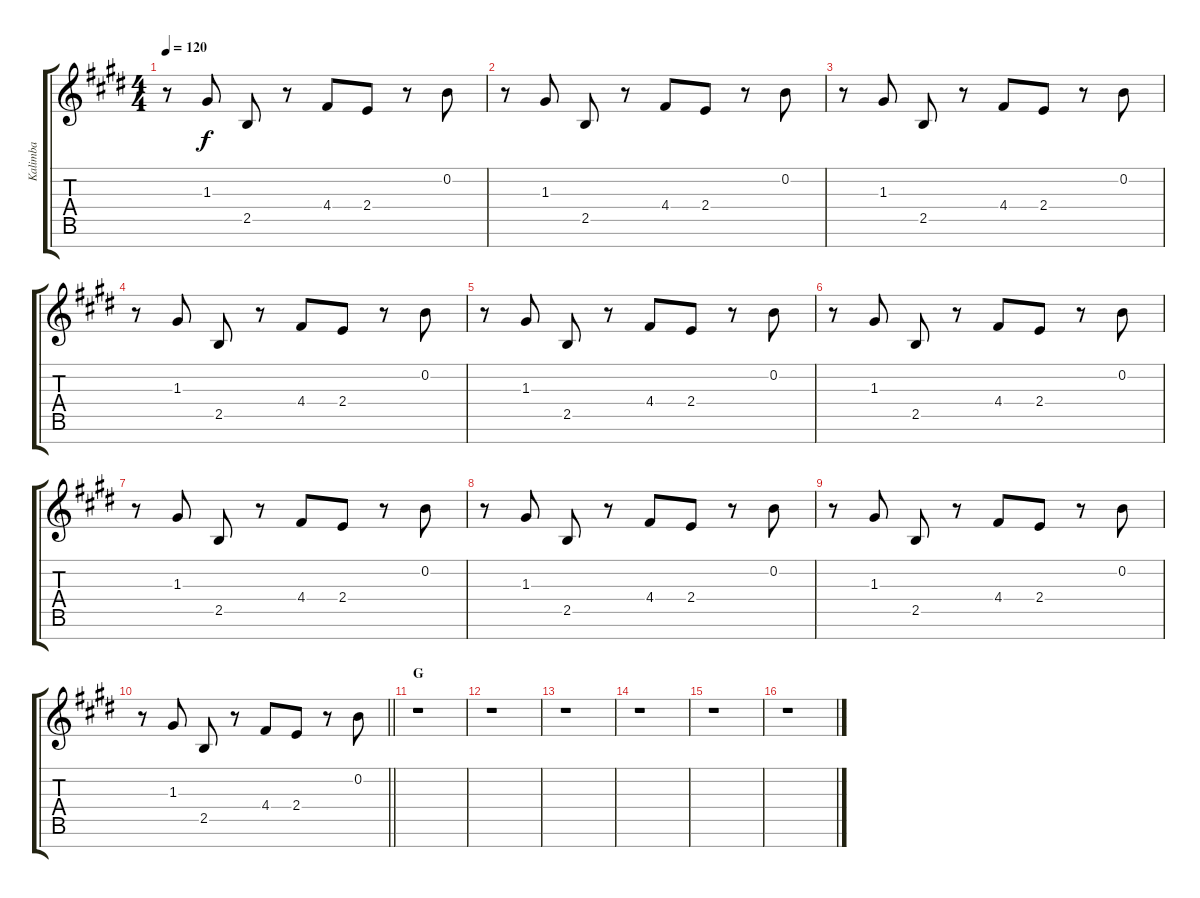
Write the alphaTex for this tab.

\track ("Kalimba" "Kalimba") {instrument kalimba}
\staff {score tabs}
\tuning (E5 B4 G4 D4 A3 E3 B2) {hide}
\ts (4 4)
\tempo 120
\clef g2
\ks e
r.8{dy f} 1.3.8 2.5.8 r.8 4.4.8 2.4.8 r.8 0.2.8 |
r.8 1.3.8 2.5.8 r.8 4.4.8 2.4.8 r.8 0.2.8 |
r.8 1.3.8 2.5.8 r.8 4.4.8 2.4.8 r.8 0.2.8 |
r.8 1.3.8 2.5.8 r.8 4.4.8 2.4.8 r.8 0.2.8 |
r.8 1.3.8 2.5.8 r.8 4.4.8 2.4.8 r.8 0.2.8 |
r.8 1.3.8 2.5.8 r.8 4.4.8 2.4.8 r.8 0.2.8 |
r.8 1.3.8 2.5.8 r.8 4.4.8 2.4.8 r.8 0.2.8 |
r.8 1.3.8 2.5.8 r.8 4.4.8 2.4.8 r.8 0.2.8 |
r.8 1.3.8 2.5.8 r.8 4.4.8 2.4.8 r.8 0.2.8 |
\barLineRight lightlight
r.8 1.3.8 2.5.8 r.8 4.4.8 2.4.8 r.8 0.2.8 |
\section ("" "G")
r.1 |
r.1 |
r.1 |
r.1 |
r.1 |
r.1
